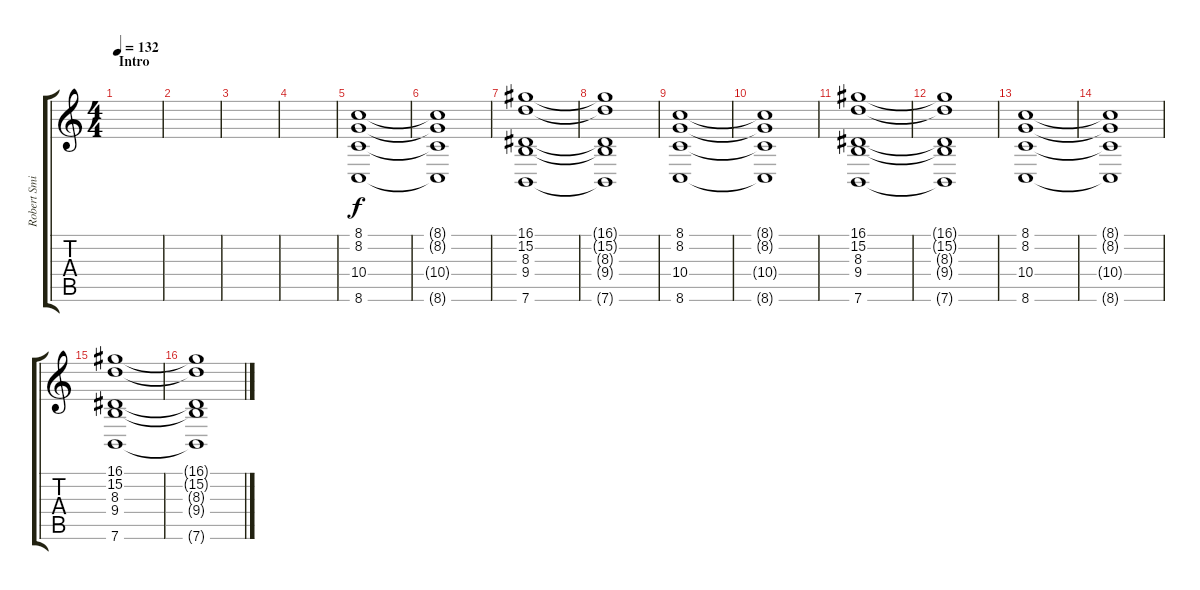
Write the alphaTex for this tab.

\track ("Robert Smith (keyboards)" "Robert Smi") {instrument synthstrings1}
\staff {score tabs}
\tuning (E4 B3 G3 D3 A2 E2) {hide}
\ts (4 4)
\section ("" "Intro")
\tempo 132
\clef g2
\ks c
|
|
|
|
(8.1 8.2 10.4 8.6).1 |
(8.1{t} 8.2{t} 10.4{t} 8.6{t}).1 |
(16.1 15.2 8.3 9.4 7.6).1 |
(16.1{t} 15.2{t} 8.3{t} 9.4{t} 7.6{t}).1 |
(8.1 8.2 10.4 8.6).1 |
(8.1{t} 8.2{t} 10.4{t} 8.6{t}).1 |
(16.1 15.2 8.3 9.4 7.6).1 |
(16.1{t} 15.2{t} 8.3{t} 9.4{t} 7.6{t}).1 |
(8.1 8.2 10.4 8.6).1 |
(8.1{t} 8.2{t} 10.4{t} 8.6{t}).1 |
(16.1 15.2 8.3 9.4 7.6).1 |
(16.1{t} 15.2{t} 8.3{t} 9.4{t} 7.6{t}).1
